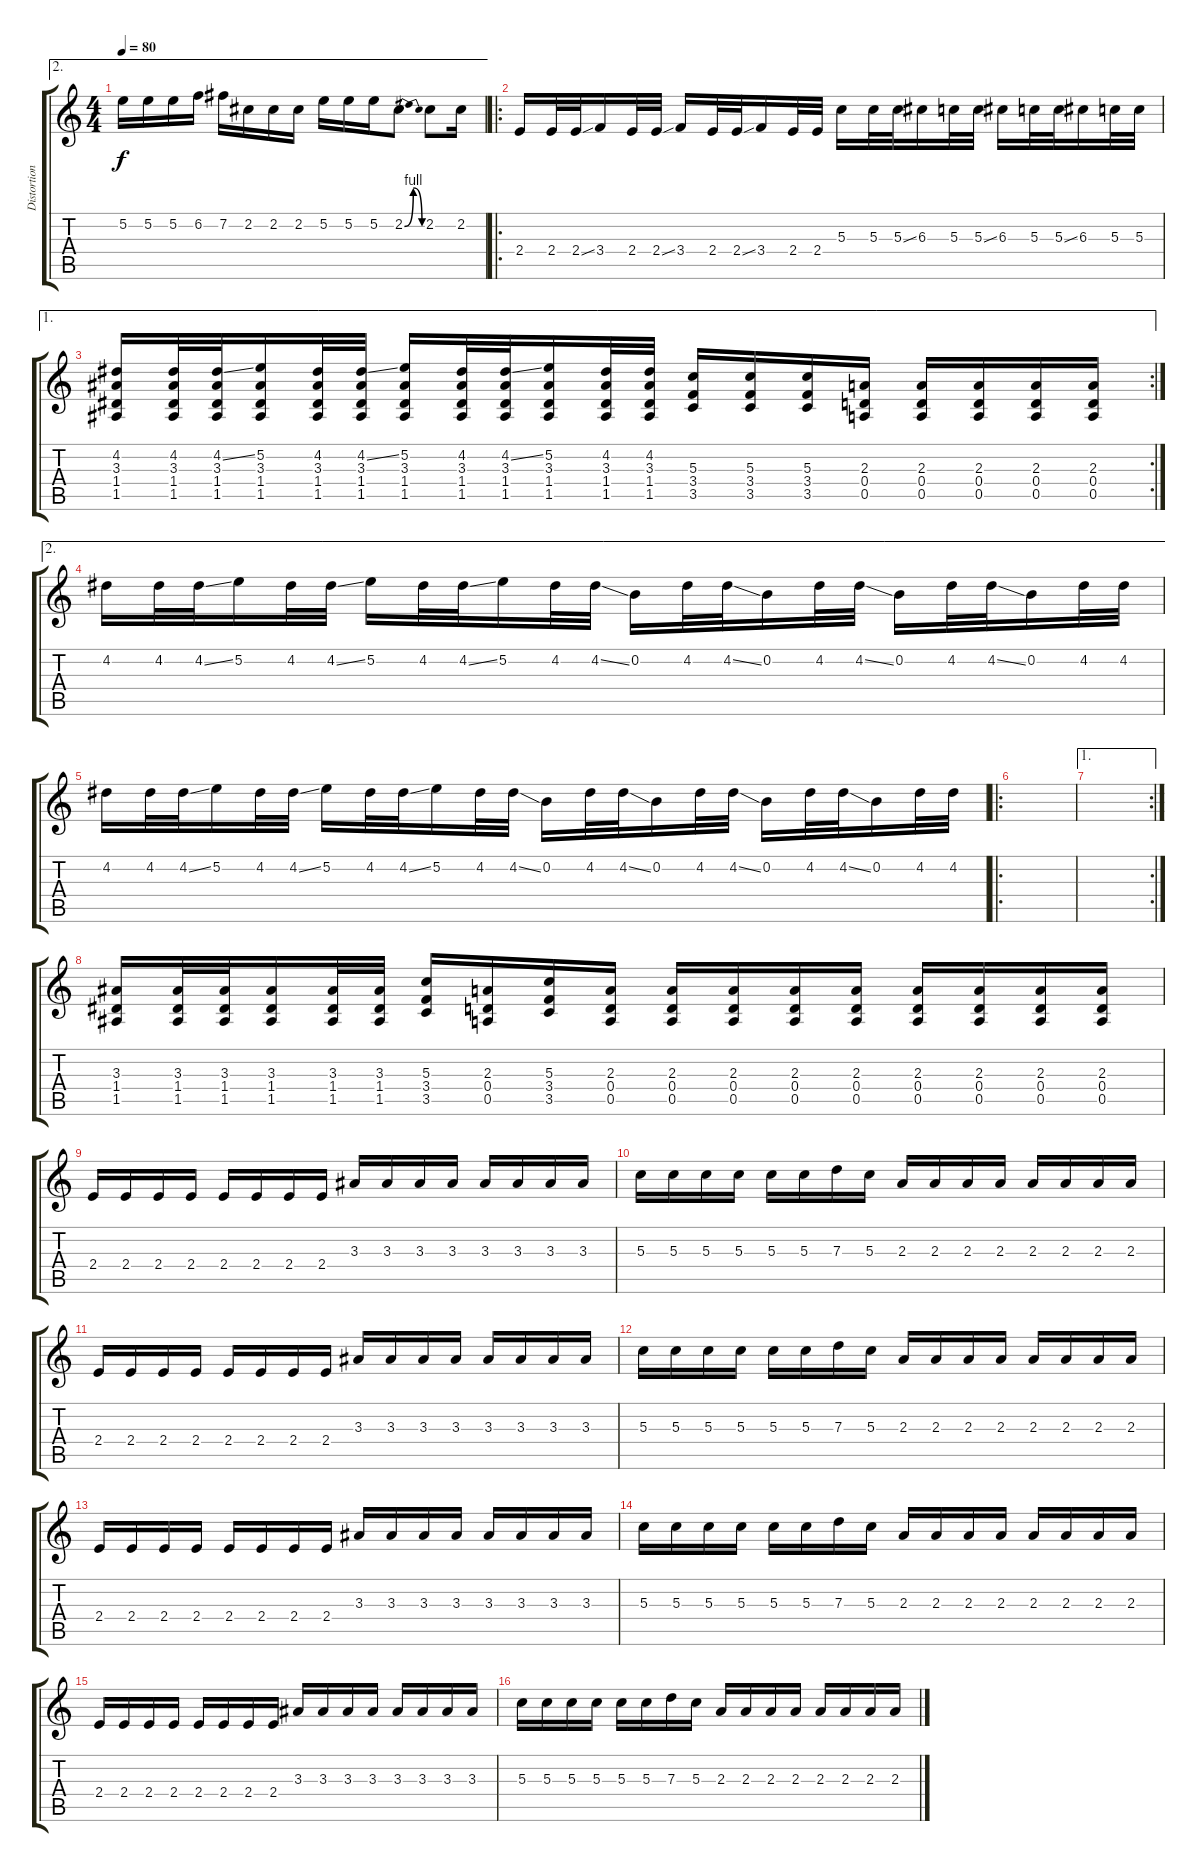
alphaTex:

\track ("Distortion" "Distortion") {instrument distortionguitar}
\staff {score tabs}
\tuning (E4 B3 G3 D3 A2 E2) {hide}
\ae 2
\ts (4 4)
\tempo 80
\clef g2
\ks c
5.2.16{dy f} 5.2.16 5.2.16 6.2.16 7.2.16 2.2.16 2.2.16 2.2.16 5.2.16 5.2.16 5.2.16 2.2{be (bendrelease 0 0 30 4 30 4 60 0)}.8 2.2.8 2.2.16 |
\ro
\section ("" "")
2.4.16 2.4.32 2.4{ss}.32 3.4.16 2.4.32 2.4{ss}.32 3.4.16 2.4.32 2.4{ss}.32 3.4.16 2.4.32 2.4.32 5.3.16 5.3.32 5.3{ss}.32 6.3.16 5.3.32 5.3{ss}.32 6.3.16 5.3.32 5.3{ss}.32 6.3.16 5.3.32 5.3.32 |
\ae 1
\rc 2
(4.2 3.3 1.4 1.5).16 (4.2 3.3 1.4 1.5).32 (4.2{ss} 3.3 1.4 1.5).32 (5.2 3.3 1.4 1.5).16 (4.2 3.3 1.4 1.5).32 (4.2{ss} 3.3 1.4 1.5).32 (5.2 3.3 1.4 1.5).16 (4.2 3.3 1.4 1.5).32 (4.2{ss} 3.3 1.4 1.5).32 (5.2 3.3 1.4 1.5).16 (4.2 3.3 1.4 1.5).32 (4.2 3.3 1.4 1.5).32 (5.3 3.4 3.5).16 (5.3 3.4 3.5).16 (5.3 3.4 3.5).16 (2.3 0.4 0.5).16 (2.3 0.4 0.5).16 (2.3 0.4 0.5).16 (2.3 0.4 0.5).16 (2.3 0.4 0.5).16 |
\ae 2
4.2.16 4.2.32 4.2{ss}.32 5.2.16 4.2.32 4.2{ss}.32 5.2.16 4.2.32 4.2{ss}.32 5.2.16 4.2.32 4.2{ss}.32 0.2.16 4.2.32 4.2{ss}.32 0.2.16 4.2.32 4.2{ss}.32 0.2.16 4.2.32 4.2{ss}.32 0.2.16 4.2.32 4.2.32 |
4.2.16 4.2.32 4.2{ss}.32 5.2.16 4.2.32 4.2{ss}.32 5.2.16 4.2.32 4.2{ss}.32 5.2.16 4.2.32 4.2{ss}.32 0.2.16 4.2.32 4.2{ss}.32 0.2.16 4.2.32 4.2{ss}.32 0.2.16 4.2.32 4.2{ss}.32 0.2.16 4.2.32 4.2.32 |
\ro
\section ("" "")
|
\ae 1
\rc 2
|
(3.3 1.4 1.5).16 (3.3 1.4 1.5).32 (3.3 1.4 1.5).32 (3.3 1.4 1.5).16 (3.3 1.4 1.5).32 (3.3 1.4 1.5).32 (5.3 3.4 3.5).16 (2.3 0.4 0.5).16 (5.3 3.4 3.5).16 (2.3 0.4 0.5).16 (2.3 0.4 0.5).16 (2.3 0.4 0.5).16 (2.3 0.4 0.5).16 (2.3 0.4 0.5).16 (2.3 0.4 0.5).16 (2.3 0.4 0.5).16 (2.3 0.4 0.5).16 (2.3 0.4 0.5).16 |
\section ("" "")
2.4.16 2.4.16 2.4.16 2.4.16 2.4.16 2.4.16 2.4.16 2.4.16 3.3.16 3.3.16 3.3.16 3.3.16 3.3.16 3.3.16 3.3.16 3.3.16 |
5.3.16 5.3.16 5.3.16 5.3.16 5.3.16 5.3.16 7.3.16 5.3.16 2.3.16 2.3.16 2.3.16 2.3.16 2.3.16 2.3.16 2.3.16 2.3.16 |
2.4.16 2.4.16 2.4.16 2.4.16 2.4.16 2.4.16 2.4.16 2.4.16 3.3.16 3.3.16 3.3.16 3.3.16 3.3.16 3.3.16 3.3.16 3.3.16 |
5.3.16 5.3.16 5.3.16 5.3.16 5.3.16 5.3.16 7.3.16 5.3.16 2.3.16 2.3.16 2.3.16 2.3.16 2.3.16 2.3.16 2.3.16 2.3.16 |
2.4.16 2.4.16 2.4.16 2.4.16 2.4.16 2.4.16 2.4.16 2.4.16 3.3.16 3.3.16 3.3.16 3.3.16 3.3.16 3.3.16 3.3.16 3.3.16 |
5.3.16 5.3.16 5.3.16 5.3.16 5.3.16 5.3.16 7.3.16 5.3.16 2.3.16 2.3.16 2.3.16 2.3.16 2.3.16 2.3.16 2.3.16 2.3.16 |
2.4.16 2.4.16 2.4.16 2.4.16 2.4.16 2.4.16 2.4.16 2.4.16 3.3.16 3.3.16 3.3.16 3.3.16 3.3.16 3.3.16 3.3.16 3.3.16 |
5.3.16 5.3.16 5.3.16 5.3.16 5.3.16 5.3.16 7.3.16 5.3.16 2.3.16 2.3.16 2.3.16 2.3.16 2.3.16 2.3.16 2.3.16 2.3.16
